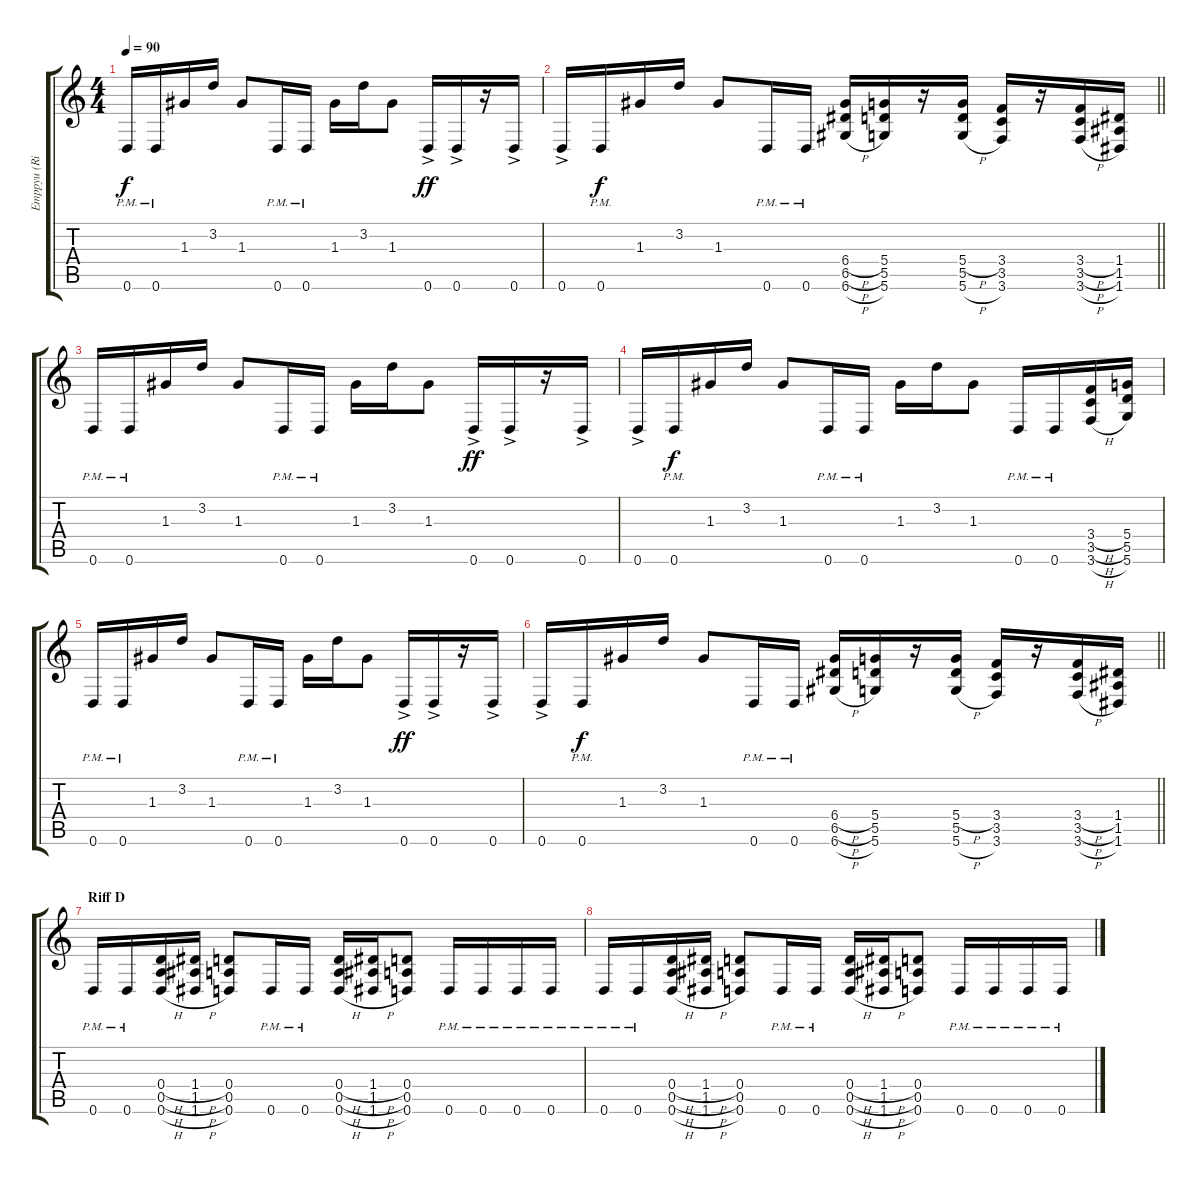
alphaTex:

\track ("Emppyu (Riff - DADGBE)" "Emppyu (Ri") {instrument distortionguitar}
\staff {score tabs}
\tuning (E4 B3 G3 D3 A2 D2) {hide}
\ts (4 4)
\tempo 90
\clef g2
\ks c
0.6{pm}.16{dy f} 0.6{pm}.16 1.3.16 3.2.16 1.3.8 0.6{pm}.16 0.6{pm}.16 1.3.16 3.2.16 1.3.8 0.6{ac}.16{dy ff} 0.6{ac}.16 r.16 0.6{ac}.16 |
\barLineRight lightlight
0.6{ac}.16 0.6{pm}.16{dy f} 1.3.16 3.2.16 1.3.8 0.6{pm}.16 0.6{pm}.16 (6.4{h} 6.5{h} 6.6{h}).16 (5.4 5.5 5.6).16 r.16 (5.4{h} 5.5 5.6{h}).16 (3.4 3.5 3.6).16 r.16 (3.4{h} 3.5{h} 3.6{h}).16 (1.4 1.5 1.6).16 |
0.6{pm}.16 0.6{pm}.16 1.3.16 3.2.16 1.3.8 0.6{pm}.16 0.6{pm}.16 1.3.16 3.2.16 1.3.8 0.6{ac}.16{dy ff} 0.6{ac}.16 r.16 0.6{ac}.16 |
0.6{ac}.16 0.6{pm}.16{dy f} 1.3.16 3.2.16 1.3.8 0.6{pm}.16 0.6{pm}.16 1.3.16 3.2.16 1.3.8 0.6{pm}.16 0.6{pm}.16 (3.4{h} 3.5{h} 3.6{h}).16 (5.4 5.5 5.6).16 |
0.6{pm}.16 0.6{pm}.16 1.3.16 3.2.16 1.3.8 0.6{pm}.16 0.6{pm}.16 1.3.16 3.2.16 1.3.8 0.6{ac}.16{dy ff} 0.6{ac}.16 r.16 0.6{ac}.16 |
\barLineRight lightlight
0.6{ac}.16 0.6{pm}.16{dy f} 1.3.16 3.2.16 1.3.8 0.6{pm}.16 0.6{pm}.16 (6.4{h} 6.5{h} 6.6{h}).16 (5.4 5.5 5.6).16 r.16 (5.4{h} 5.5 5.6{h}).16 (3.4 3.5 3.6).16 r.16 (3.4{h} 3.5{h} 3.6{h}).16 (1.4 1.5 1.6).16 |
\section ("" "Riff D")
0.6{pm}.16 0.6{pm}.16 (0.4{h} 0.5{h} 0.6{h}).16 (1.4{h} 1.5{h} 1.6{h}).16 (0.4 0.5 0.6).8 0.6{pm}.16 0.6{pm}.16 (0.4{h} 0.5{h} 0.6{h}).16 (1.4{h} 1.5{h} 1.6{h}).16 (0.4 0.5 0.6).8 0.6{pm}.16 0.6{pm}.16 0.6{pm}.16 0.6{pm}.16 |
0.6{pm}.16 0.6{pm}.16 (0.4{h} 0.5{h} 0.6{h}).16 (1.4{h} 1.5{h} 1.6{h}).16 (0.4 0.5 0.6).8 0.6{pm}.16 0.6{pm}.16 (0.4{h} 0.5{h} 0.6{h}).16 (1.4{h} 1.5{h} 1.6{h}).16 (0.4 0.5 0.6).8 0.6{pm}.16 0.6{pm}.16 0.6{pm}.16 0.6{pm}.16
